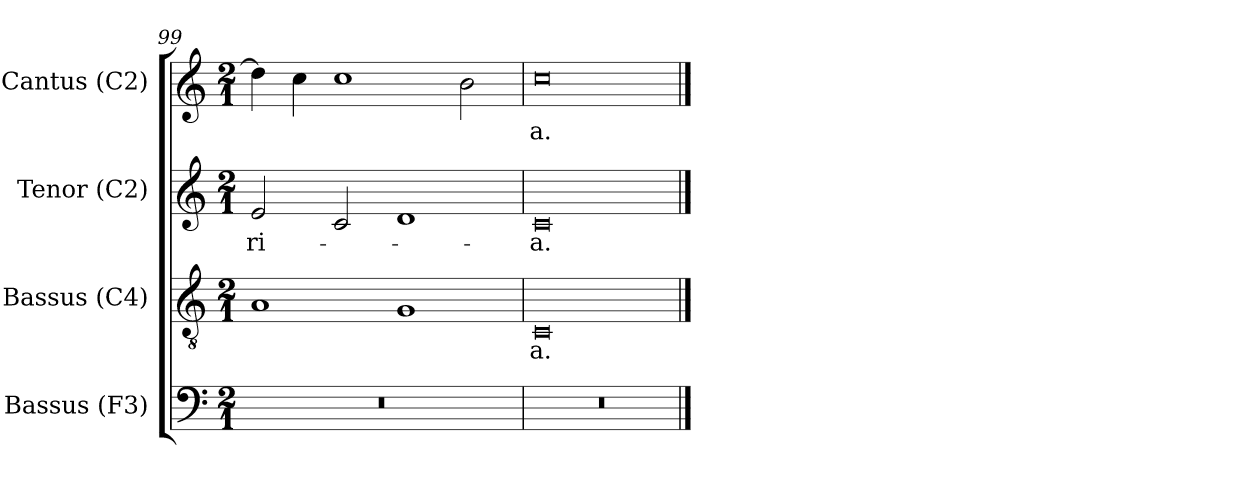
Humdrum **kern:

**kern	**kern	**text	**kern	**text	**kern	**text
*part4	*part3	*part3	*part2	*part2	*part1	*part1
*staff4	*staff3	*staff3	*staff2	*staff2	*staff1	*staff1
*I"Bassus (F3)	*I"Bassus (C4)	*	*I"Tenor (C2)	*	*I"Cantus (C2)	*
*I'B.	*I'B.	*	*I'T.	*	*I'C.	*
*clefF4	*clefGv2	*	*clefG2	*	*clefG2	*
*	*ITrd7c12	*	*ITrd7c12	*	*	*
*k[]	*k[]	*	*k[]	*	*k[]	*
*C:	*C:	*	*C:	*	*C:	*
*M2/1	*M2/1	*	*M2/1	*	*M2/1	*
=99	=99	=99	=99	=99	=99	=99
!LO:N:vis=1	!	!	!	!	!	!
!	!	!	!	!LO:LY:b:color=#000000	!	!
0r	1AAi	.	2Ei/	-ri-	4ddi\]	.
.	.	.	.	.	4cci\	.
.	.	.	2Ci/	.	1cci	.
.	1GGi	.	1Di	.	.	.
.	.	.	.	.	2bi\	.
=100	=100	=100	=100	=100	=100	=100
!LO:N:vis=1	!	!	!	!	!	!
!	!	!LO:LY:b:color=#000000	!	!	!	!
!	!	!	!	!LO:LY:b:color=#000000	!	!
!	!	!	!	!	!	!LO:LY:b:color=#000000
0r	0CCi	-a.	0Ci	-a.	0cci	-a.
==	==	==	==	==	==	==
*-	*-	*-	*-	*-	*-	*-
